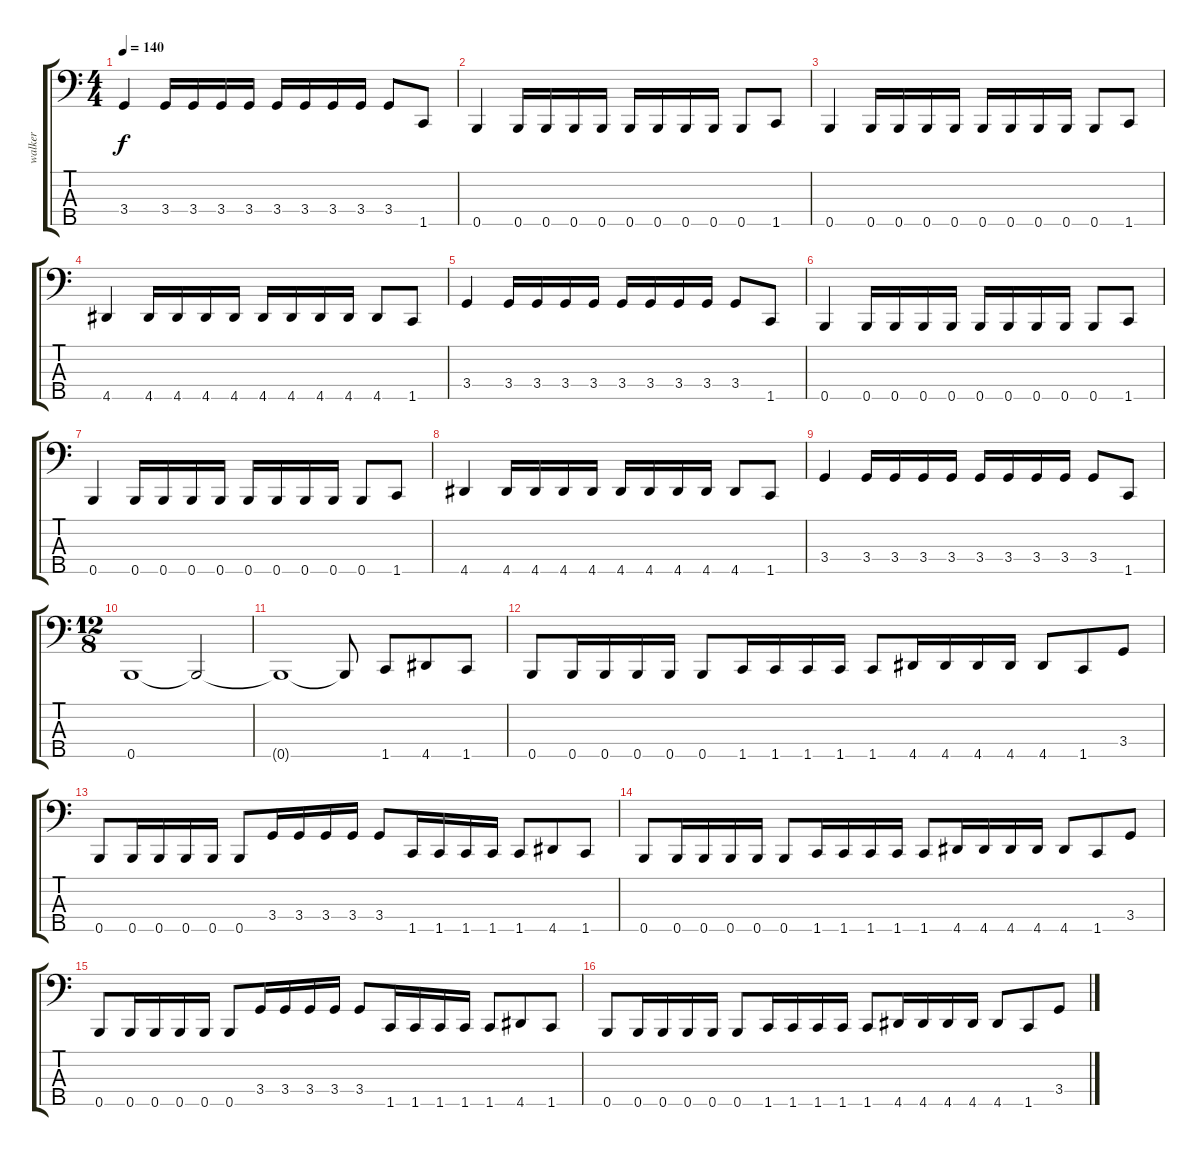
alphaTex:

\track ("walker" "walker") {instrument electricbasspick}
\staff {score tabs}
\tuning (G2 D2 A1 E1 B0) {hide}
\ts (4 4)
\tempo 140
\clef f4
\ks c
3.4.4{dy f} 3.4.16 3.4.16 3.4.16 3.4.16 3.4.16 3.4.16 3.4.16 3.4.16 3.4.8 1.5.8 |
0.5.4 0.5.16 0.5.16 0.5.16 0.5.16 0.5.16 0.5.16 0.5.16 0.5.16 0.5.8 1.5.8 |
0.5.4 0.5.16 0.5.16 0.5.16 0.5.16 0.5.16 0.5.16 0.5.16 0.5.16 0.5.8 1.5.8 |
4.5.4 4.5.16 4.5.16 4.5.16 4.5.16 4.5.16 4.5.16 4.5.16 4.5.16 4.5.8 1.5.8 |
3.4.4 3.4.16 3.4.16 3.4.16 3.4.16 3.4.16 3.4.16 3.4.16 3.4.16 3.4.8 1.5.8 |
0.5.4 0.5.16 0.5.16 0.5.16 0.5.16 0.5.16 0.5.16 0.5.16 0.5.16 0.5.8 1.5.8 |
0.5.4 0.5.16 0.5.16 0.5.16 0.5.16 0.5.16 0.5.16 0.5.16 0.5.16 0.5.8 1.5.8 |
4.5.4 4.5.16 4.5.16 4.5.16 4.5.16 4.5.16 4.5.16 4.5.16 4.5.16 4.5.8 1.5.8 |
3.4.4 3.4.16 3.4.16 3.4.16 3.4.16 3.4.16 3.4.16 3.4.16 3.4.16 3.4.8 1.5.8 |
\ts (12 8)
0.5.1 0.5{t}.2 |
0.5{t}.1 0.5{t}.8 1.5.8 4.5.8 1.5.8 |
0.5.8 0.5.16 0.5.16 0.5.16 0.5.16 0.5.8 1.5.16 1.5.16 1.5.16 1.5.16 1.5.8 4.5.16 4.5.16 4.5.16 4.5.16 4.5.8 1.5.8 3.4.8 |
0.5.8 0.5.16 0.5.16 0.5.16 0.5.16 0.5.8 3.4.16 3.4.16 3.4.16 3.4.16 3.4.8 1.5.16 1.5.16 1.5.16 1.5.16 1.5.8 4.5.8 1.5.8 |
0.5.8 0.5.16 0.5.16 0.5.16 0.5.16 0.5.8 1.5.16 1.5.16 1.5.16 1.5.16 1.5.8 4.5.16 4.5.16 4.5.16 4.5.16 4.5.8 1.5.8 3.4.8 |
0.5.8 0.5.16 0.5.16 0.5.16 0.5.16 0.5.8 3.4.16 3.4.16 3.4.16 3.4.16 3.4.8 1.5.16 1.5.16 1.5.16 1.5.16 1.5.8 4.5.8 1.5.8 |
0.5.8 0.5.16 0.5.16 0.5.16 0.5.16 0.5.8 1.5.16 1.5.16 1.5.16 1.5.16 1.5.8 4.5.16 4.5.16 4.5.16 4.5.16 4.5.8 1.5.8 3.4.8
